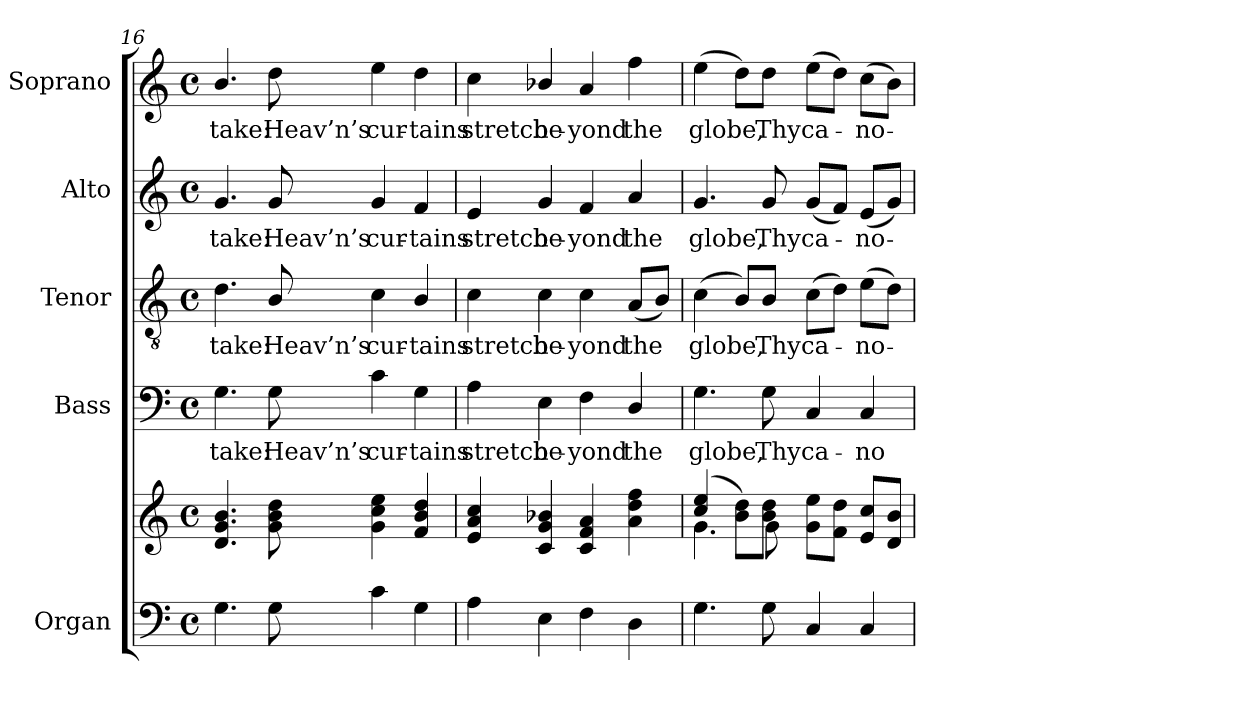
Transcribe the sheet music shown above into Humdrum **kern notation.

**kern	**kern	**kern	**text	**kern	**text	**kern	**text	**kern	**text
*part5	*part5	*part4	*part4	*part3	*part3	*part2	*part2	*part1	*part1
*staff6	*staff5	*staff4	*staff4	*staff3	*staff3	*staff2	*staff2	*staff1	*staff1
*I"Organ	*	*I"Bass	*	*I"Tenor	*	*I"Alto	*	*I"Soprano	*
*I'Org.	*	*I'B.	*	*I'T.	*	*I'A.	*	*I'S.	*
*clefF4	*clefG2	*clefF4	*	*clefGv2	*	*clefG2	*	*clefG2	*
*	*	*	*	*ITrd7c12	*	*	*	*	*
*k[]	*k[]	*k[]	*	*k[]	*	*k[]	*	*k[]	*
*C:	*C:	*C:	*	*C:	*	*C:	*	*C:	*
*M4/4	*M4/4	*M4/4	*	*M4/4	*	*M4/4	*	*M4/4	*
*met(c)	*met(c)	*met(c)	*	*met(c)	*	*met(c)	*	*met(c)	*
=16	=16	=16	=16	=16	=16	=16	=16	=16	=16
!	!	!	!LO:LY:b:color=#000000	!	!	!	!	!	!
!	!	!	!	!	!LO:LY:b:color=#000000	!	!	!	!
!	!	!	!	!	!	!	!LO:LY:b:color=#000000	!	!
!	!	!	!	!	!	!	!	!	!LO:LY:b:color=#000000
4.Gi\	4.di/ 4.gi 4.bi	4.Gi\	take:	4.Di\	take:	4.gi/	take:	4.bi/	take:
!	!	!	!LO:LY:b:color=#000000	!	!	!	!	!	!
!	!	!	!	!	!LO:LY:b:color=#000000	!	!	!	!
!	!	!	!	!	!	!	!LO:LY:b:color=#000000	!	!
!	!	!	!	!	!	!	!	!	!LO:LY:b:color=#000000
8Gi\	8gi\ 8bi 8ddi	8Gi\	Heav’n’s	8BBi/	Heav’n’s	8gi/	Heav’n’s	8ddi\	Heav’n’s
!	!	!	!LO:LY:b:color=#000000	!	!	!	!	!	!
!	!	!	!	!	!LO:LY:b:color=#000000	!	!	!	!
!	!	!	!	!	!	!	!LO:LY:b:color=#000000	!	!
!	!	!	!	!	!	!	!	!	!LO:LY:b:color=#000000
4ci\	4gi\ 4cci 4eei	4ci\	cur-	4Ci\	cur-	4gi/	cur-	4eei\	cur-
!	!	!	!LO:LY:b:color=#000000	!	!	!	!	!	!
!	!	!	!	!	!LO:LY:b:color=#000000	!	!	!	!
!	!	!	!	!	!	!	!LO:LY:b:color=#000000	!	!
!	!	!	!	!	!	!	!	!	!LO:LY:b:color=#000000
4Gi\	4fi/ 4bi 4ddi	4Gi\	-tains	4BBi/	-tains	4fi/	-tains	4ddi\	-tains
=17	=17	=17	=17	=17	=17	=17	=17	=17	=17
!	!	!	!LO:LY:b:color=#000000	!	!	!	!	!	!
!	!	!	!	!	!LO:LY:b:color=#000000	!	!	!	!
!	!	!	!	!	!	!	!LO:LY:b:color=#000000	!	!
!	!	!	!	!	!	!	!	!	!LO:LY:b:color=#000000
4Ai\	4ei/ 4ai 4cci	4Ai\	stretch	4Ci\	stretch	4ei/	stretch	4cci\	stretch
!	!	!	!LO:LY:b:color=#000000	!	!	!	!	!	!
!	!	!	!	!	!LO:LY:b:color=#000000	!	!	!	!
!	!	!	!	!	!	!	!LO:LY:b:color=#000000	!	!
!	!	!	!	!	!	!	!	!	!LO:LY:b:color=#000000
4Ei\	4ci/ 4gi 4b-Xi	4Ei\	be-	4Ci\	be-	4gi/	be-	4b-Xi/	be-
!	!	!	!LO:LY:b:color=#000000	!	!	!	!	!	!
!	!	!	!	!	!LO:LY:b:color=#000000	!	!	!	!
!	!	!	!	!	!	!	!LO:LY:b:color=#000000	!	!
!	!	!	!	!	!	!	!	!	!LO:LY:b:color=#000000
4Fi\	4ci/ 4fi 4ai	4Fi\	-yond	4Ci\	-yond	4fi/	-yond	4ai/	-yond
!	!	!	!LO:LY:b:color=#000000	!	!	!	!	!	!
!	!	!	!	!	!LO:LY:b:color=#000000	!	!	!	!
!	!	!	!	!	!	!	!LO:LY:b:color=#000000	!	!
!	!	!	!	!	!	!	!	!	!LO:LY:b:color=#000000
4Di\	4ai\ 4ddi 4ffi	4Di/	the	(8AAi/L	the	4ai/	the	4ffi\	the
.	.	.	.	8BBi/J)	.	.	.	.	.
=18	=18	=18	=18	=18	=18	=18	=18	=18	=18
*	*^	*	*	*	*	*	*	*	*
!	!	!	!	!LO:LY:b:color=#000000	!	!	!	!	!	!
!	!	!	!	!	!	!LO:LY:b:color=#000000	!	!	!	!
!	!	!	!	!	!	!	!	!LO:LY:b:color=#000000	!	!
!	!	!	!	!	!	!	!	!	!	!LO:LY:b:color=#000000
4.Gi\	(4cci/ 4eei	4.gi\	4.Gi\	globe,	(4Ci\	globe,	4.gi/	globe,	(4eei\	globe,
.	8bi\ 8ddi\L)	.	.	.	8BBi/L)	.	.	.	8ddi\L)	.
!	!	!	!	!LO:LY:b:color=#000000	!	!	!	!	!	!
!	!	!	!	!	!	!LO:LY:b:color=#000000	!	!	!	!
!	!	!	!	!	!	!	!	!LO:LY:b:color=#000000	!	!
!	!	!	!	!	!	!	!	!	!	!LO:LY:b:color=#000000
8Gi\	8bi\ 8ddi\J	8gi\	8Gi\	Thy	8BBi/J	Thy	8gi/	Thy	8ddi\J	Thy
!	!	!	!	!LO:LY:b:color=#000000	!	!	!	!	!	!
!	!	!	!	!	!	!LO:LY:b:color=#000000	!	!	!	!
!	!	!	!	!	!	!	!	!LO:LY:b:color=#000000	!	!
!	!	!	!	!	!	!	!	!	!	!LO:LY:b:color=#000000
4Ci/	8gi\ 8eei\L	2ryy	4Ci/	ca-	(8Ci\L	ca-	(8gi/L	ca-	(8eei\L	ca-
.	8fi\ 8ddi\J	.	.	.	8Di\J)	.	8fi/J)	.	8ddi\J)	.
!	!	!	!	!LO:LY:b:color=#000000	!	!	!	!	!	!
!	!	!	!	!	!	!LO:LY:b:color=#000000	!	!	!	!
!	!	!	!	!	!	!	!	!LO:LY:b:color=#000000	!	!
!	!	!	!	!	!	!	!	!	!	!LO:LY:b:color=#000000
4Ci/	8ei/ 8cci/L	.	4Ci/	-no-	(8Ei\L	-no-	(8ei/L	-no-	(8cci\L	-no-
.	8di/ 8bi/J	.	.	.	8Di\J)	.	8gi/J)	.	8bi\J)	.
*	*v	*v	*	*	*	*	*	*	*	*
=	=	=	=	=	=	=	=	=	=
*-	*-	*-	*-	*-	*-	*-	*-	*-	*-
